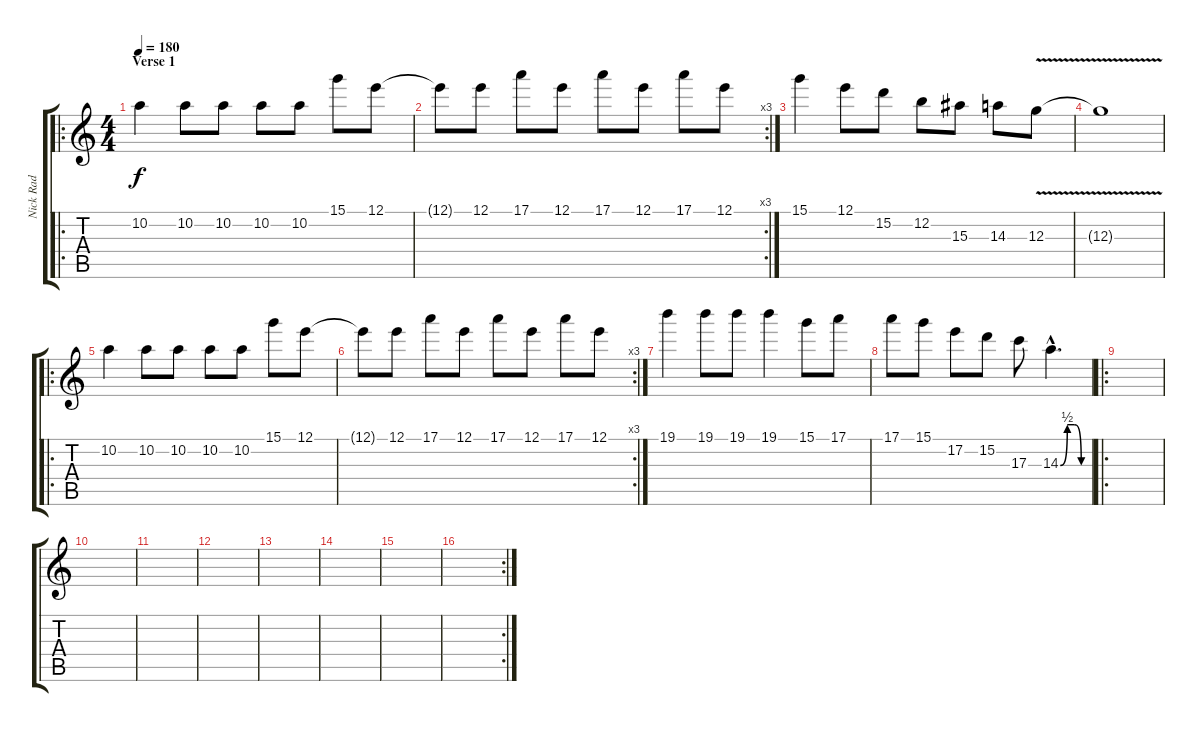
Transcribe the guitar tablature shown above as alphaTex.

\track ("Nick Rad" "Nick Rad") {instrument distortionguitar}
\staff {score tabs}
\tuning (E4 B3 G3 D3 A2 E2) {hide}
\ro
\ts (4 4)
\section ("" "Verse 1")
\tempo 180
\clef g2
\ks c
10.2.4{dy f} 10.2.8 10.2.8 10.2.8 10.2.8 15.1.8 12.1.8 |
\rc 3
12.1{t}.8 12.1.8 17.1.8 12.1.8 17.1.8 12.1.8 17.1.8 12.1.8 |
15.1.4 12.1.8 15.2.8 12.2.8 15.3.8 14.3.8 12.3{v}.8 |
12.3{t}.1 |
\ro
10.2.4 10.2.8 10.2.8 10.2.8 10.2.8 15.1.8 12.1.8 |
\rc 3
12.1{t}.8 12.1.8 17.1.8 12.1.8 17.1.8 12.1.8 17.1.8 12.1.8 |
19.1.4 19.1.8 19.1.8 19.1.4 15.1.8 17.1.8 |
17.1.8 15.1.8 17.2.8 15.2.8 17.3.8 14.3{be (custom 0 0 15 2 30 2 45 0 60 0) hac}.4{d} |
\ro
|
|
|
|
|
|
|
\rc 2
